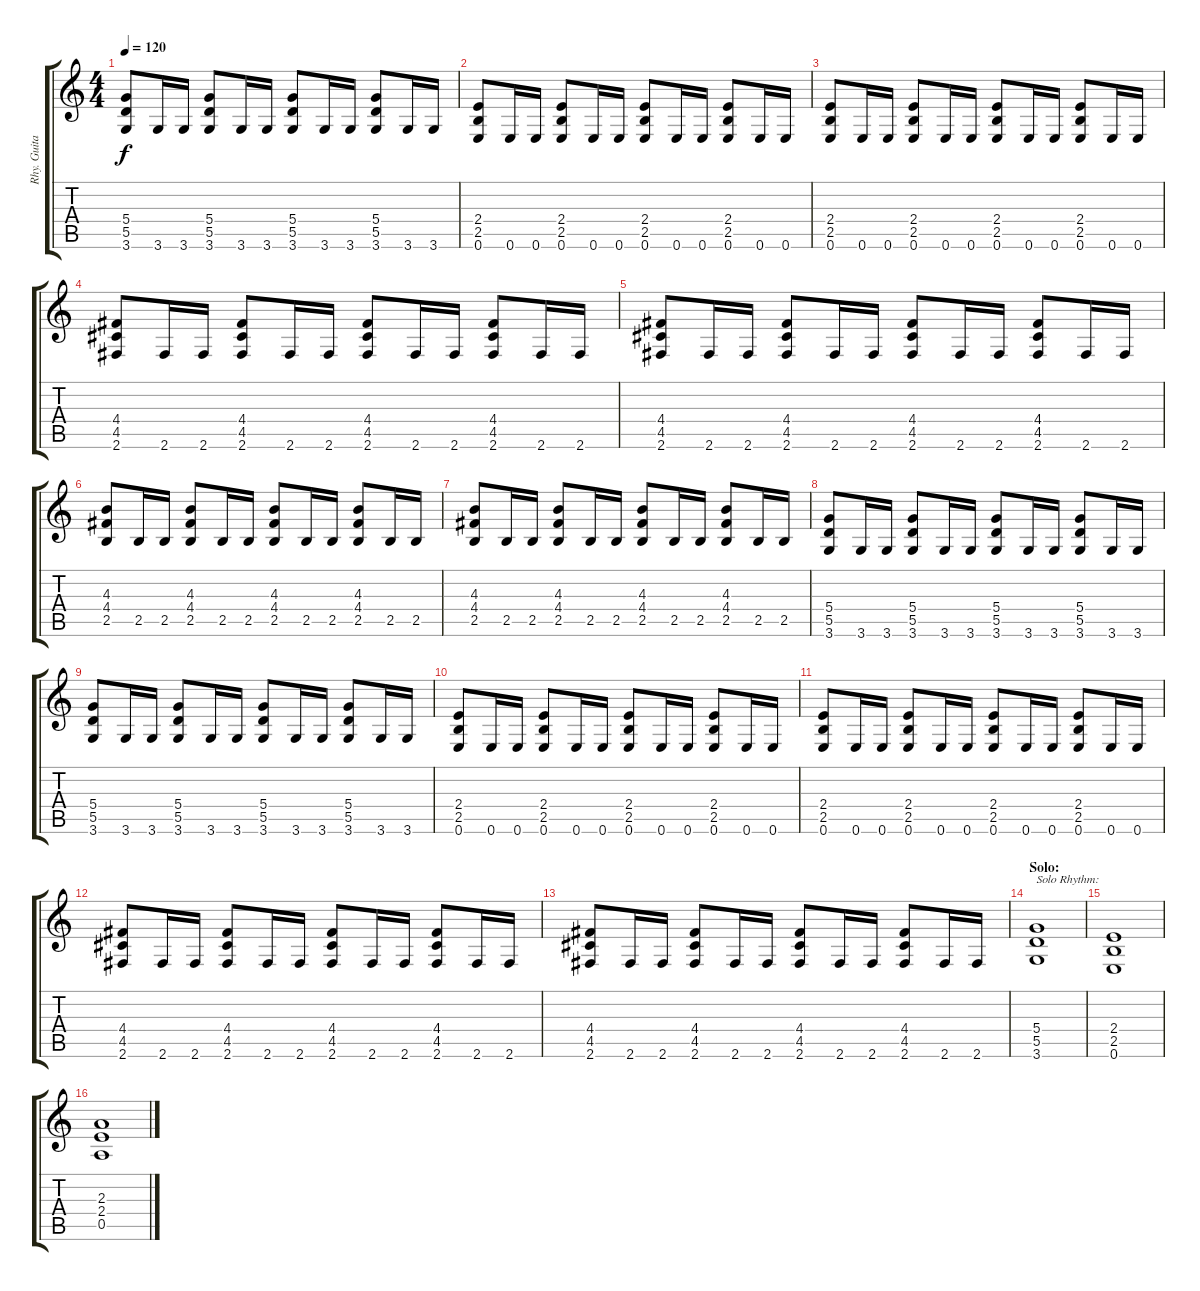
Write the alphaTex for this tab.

\track ("Rhy. Guitar 1" "Rhy. Guita") {instrument distortionguitar}
\staff {score tabs}
\tuning (E4 B3 G3 D3 A2 E2) {hide}
\ts (4 4)
\tempo 120
\clef g2
\ks c
(5.4 5.5 3.6).8{dy f} 3.6.16 3.6.16 (5.4 5.5 3.6).8 3.6.16 3.6.16 (5.4 5.5 3.6).8 3.6.16 3.6.16 (5.4 5.5 3.6).8 3.6.16 3.6.16 |
(2.4 2.5 0.6).8 0.6.16 0.6.16 (2.4 2.5 0.6).8 0.6.16 0.6.16 (2.4 2.5 0.6).8 0.6.16 0.6.16 (2.4 2.5 0.6).8 0.6.16 0.6.16 |
(2.4 2.5 0.6).8 0.6.16 0.6.16 (2.4 2.5 0.6).8 0.6.16 0.6.16 (2.4 2.5 0.6).8 0.6.16 0.6.16 (2.4 2.5 0.6).8 0.6.16 0.6.16 |
(4.4 4.5 2.6).8 2.6.16 2.6.16 (4.4 4.5 2.6).8 2.6.16 2.6.16 (4.4 4.5 2.6).8 2.6.16 2.6.16 (4.4 4.5 2.6).8 2.6.16 2.6.16 |
(4.4 4.5 2.6).8 2.6.16 2.6.16 (4.4 4.5 2.6).8 2.6.16 2.6.16 (4.4 4.5 2.6).8 2.6.16 2.6.16 (4.4 4.5 2.6).8 2.6.16 2.6.16 |
(4.3 4.4 2.5).8 2.5.16 2.5.16 (4.3 4.4 2.5).8 2.5.16 2.5.16 (4.3 4.4 2.5).8 2.5.16 2.5.16 (4.3 4.4 2.5).8 2.5.16 2.5.16 |
(4.3 4.4 2.5).8 2.5.16 2.5.16 (4.3 4.4 2.5).8 2.5.16 2.5.16 (4.3 4.4 2.5).8 2.5.16 2.5.16 (4.3 4.4 2.5).8 2.5.16 2.5.16 |
(5.4 5.5 3.6).8 3.6.16 3.6.16 (5.4 5.5 3.6).8 3.6.16 3.6.16 (5.4 5.5 3.6).8 3.6.16 3.6.16 (5.4 5.5 3.6).8 3.6.16 3.6.16 |
(5.4 5.5 3.6).8 3.6.16 3.6.16 (5.4 5.5 3.6).8 3.6.16 3.6.16 (5.4 5.5 3.6).8 3.6.16 3.6.16 (5.4 5.5 3.6).8 3.6.16 3.6.16 |
(2.4 2.5 0.6).8 0.6.16 0.6.16 (2.4 2.5 0.6).8 0.6.16 0.6.16 (2.4 2.5 0.6).8 0.6.16 0.6.16 (2.4 2.5 0.6).8 0.6.16 0.6.16 |
(2.4 2.5 0.6).8 0.6.16 0.6.16 (2.4 2.5 0.6).8 0.6.16 0.6.16 (2.4 2.5 0.6).8 0.6.16 0.6.16 (2.4 2.5 0.6).8 0.6.16 0.6.16 |
(4.4 4.5 2.6).8 2.6.16 2.6.16 (4.4 4.5 2.6).8 2.6.16 2.6.16 (4.4 4.5 2.6).8 2.6.16 2.6.16 (4.4 4.5 2.6).8 2.6.16 2.6.16 |
(4.4 4.5 2.6).8 2.6.16 2.6.16 (4.4 4.5 2.6).8 2.6.16 2.6.16 (4.4 4.5 2.6).8 2.6.16 2.6.16 (4.4 4.5 2.6).8 2.6.16 2.6.16 |
\section ("" "Solo:")
(5.4 5.5 3.6).1{txt "Solo Rhythm:"} |
(2.4 2.5 0.6).1 |
(2.3 2.4 0.5).1
